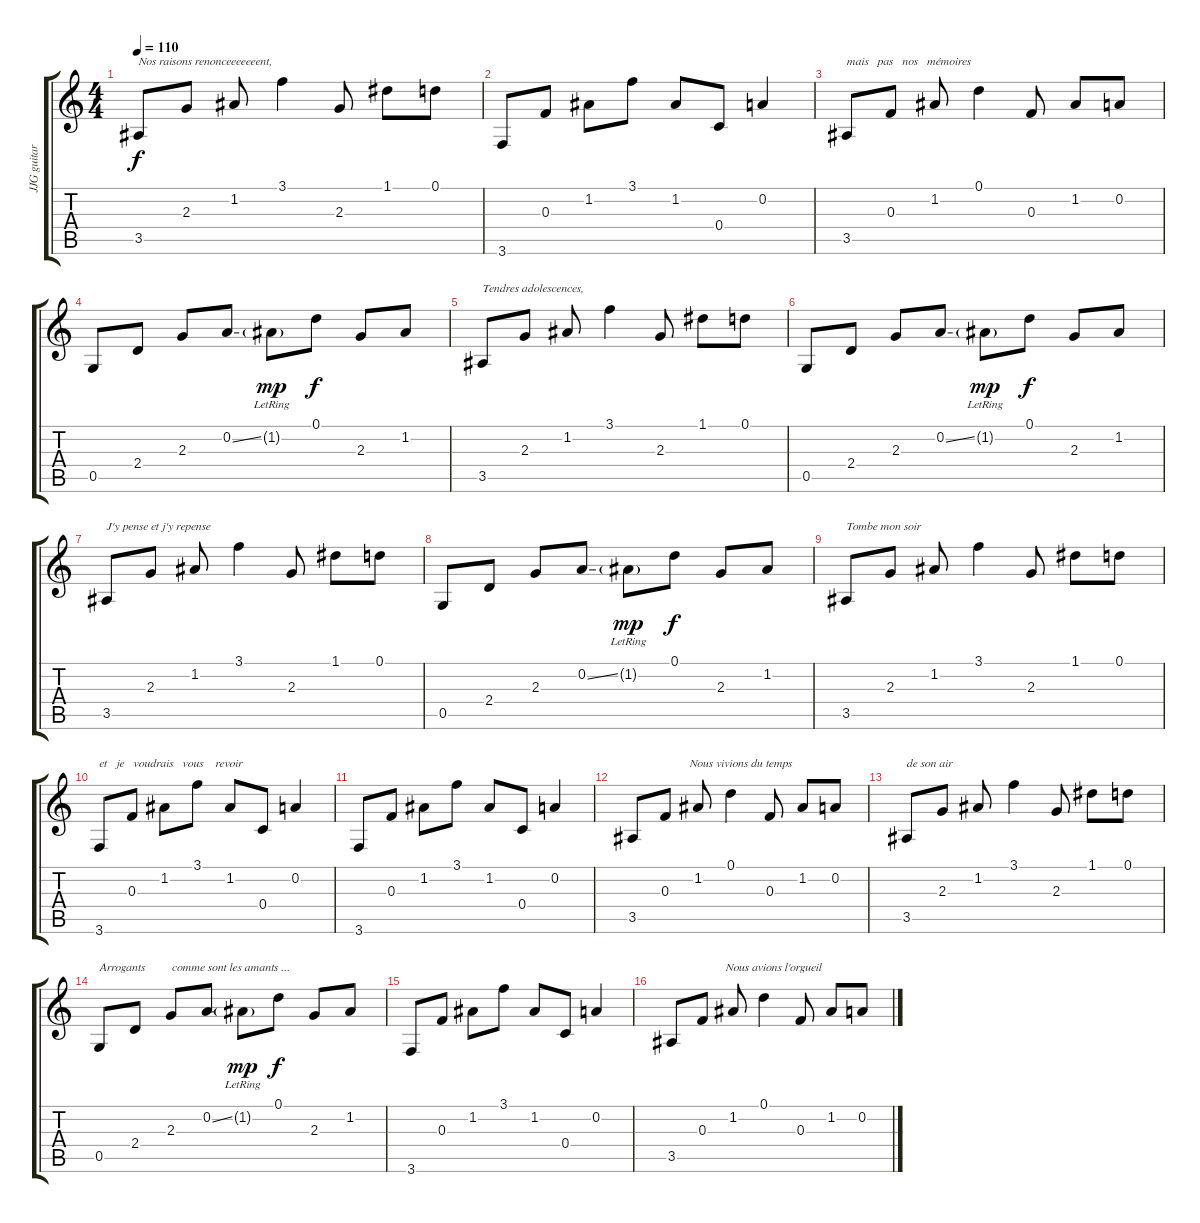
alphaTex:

\track ("JJG guitare" "JJG guitar") {instrument acousticguitarsteel}
\staff {score tabs}
\tuning (D4 A3 F3 C3 G2 D2) {hide}
\ts (4 4)
\tempo 110
\clef g2
\ks c
3.5.8{txt "Nos raisons renonceeeeeeent," dy f} 2.3.8 1.2.8 3.1.4 2.3.8 1.1.8 0.1.8 |
3.6.8 0.3.8 1.2.8 3.1.8 1.2.8 0.4.8 0.2.4 |
3.5.8{txt "mais   pas   nos   mémoires"} 0.3.8 1.2.8{txt "       "} 0.1.4{txt "     "} 0.3.8 1.2.8 0.2.8 |
0.5.8 2.4.8 2.3.8 0.2{ss}.8 1.2{g lr}.8{dy mp} 0.1.8{dy f} 2.3.8 1.2.8 |
3.5.8{txt "Tendres adolescences,"} 2.3.8 1.2.8 3.1.4 2.3.8 1.1.8 0.1.8 |
0.5.8 2.4.8 2.3.8 0.2{ss}.8 1.2{g lr}.8{dy mp} 0.1.8{dy f} 2.3.8 1.2.8 |
3.5.8{txt "J'y pense et j'y repense"} 2.3.8 1.2.8 3.1.4 2.3.8 1.1.8 0.1.8 |
0.5.8 2.4.8 2.3.8 0.2{ss}.8 1.2{g lr}.8{dy mp} 0.1.8{dy f} 2.3.8 1.2.8 |
3.5.8{txt "Tombe mon soir"} 2.3.8 1.2.8 3.1.4 2.3.8 1.1.8 0.1.8 |
3.6.8{txt "et   je   voudrais   vous    revoir"} 0.3.8 1.2.8 3.1.8 1.2.8 0.4.8 0.2.4 |
3.6.8 0.3.8 1.2.8 3.1.8 1.2.8 0.4.8 0.2.4 |
3.5.8{txt "                   Nous vivions du temps"} 0.3.8 1.2.8{txt "       "} 0.1.4{txt "     "} 0.3.8 1.2.8 0.2.8 |
3.5.8{txt "de son air"} 2.3.8 1.2.8 3.1.4 2.3.8 1.1.8 0.1.8 |
0.5.8{txt "Arrogants         comme sont les amants ..."} 2.4.8 2.3.8 0.2{ss}.8 1.2{g lr}.8{dy mp} 0.1.8{dy f} 2.3.8 1.2.8 |
3.6.8 0.3.8 1.2.8 3.1.8 1.2.8 0.4.8 0.2.4 |
3.5.8{txt "                  Nous avions l'orgueil"} 0.3.8 1.2.8{txt "       "} 0.1.4{txt "     "} 0.3.8 1.2.8 0.2.8
